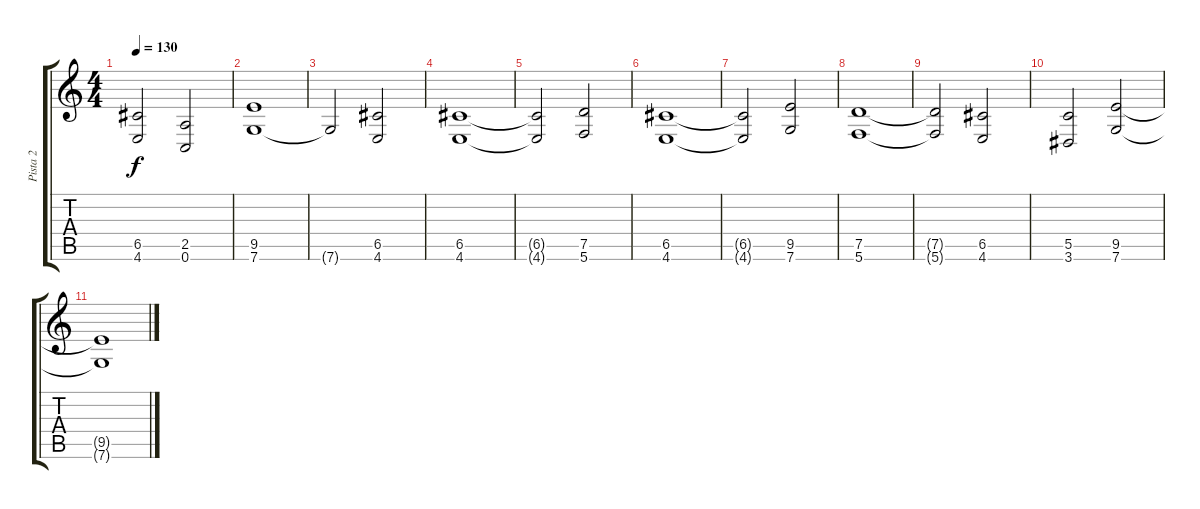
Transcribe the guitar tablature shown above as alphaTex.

\track ("Pista 2" "Pista 2") {instrument overdrivenguitar}
\staff {score tabs}
\tuning (D4 A3 F3 C3 G2 C2) {hide}
\ts (4 4)
\tempo 130
\clef g2
\ks c
(6.5{t} 4.6{t}).2{dy f} (2.5 0.6).2 |
(9.5 7.6).1 |
7.6{t}.2 (6.5 4.6).2 |
(6.5 4.6).1 |
(6.5{t} 4.6{t}).2 (7.5 5.6).2 |
(6.5 4.6).1 |
(6.5{t} 4.6{t}).2 (9.5 7.6).2 |
(7.5 5.6).1 |
(7.5{t} 5.6{t}).2 (6.5 4.6).2 |
(5.5 3.6).2 (9.5 7.6).2 |
(9.5{t} 7.6{t}).1
